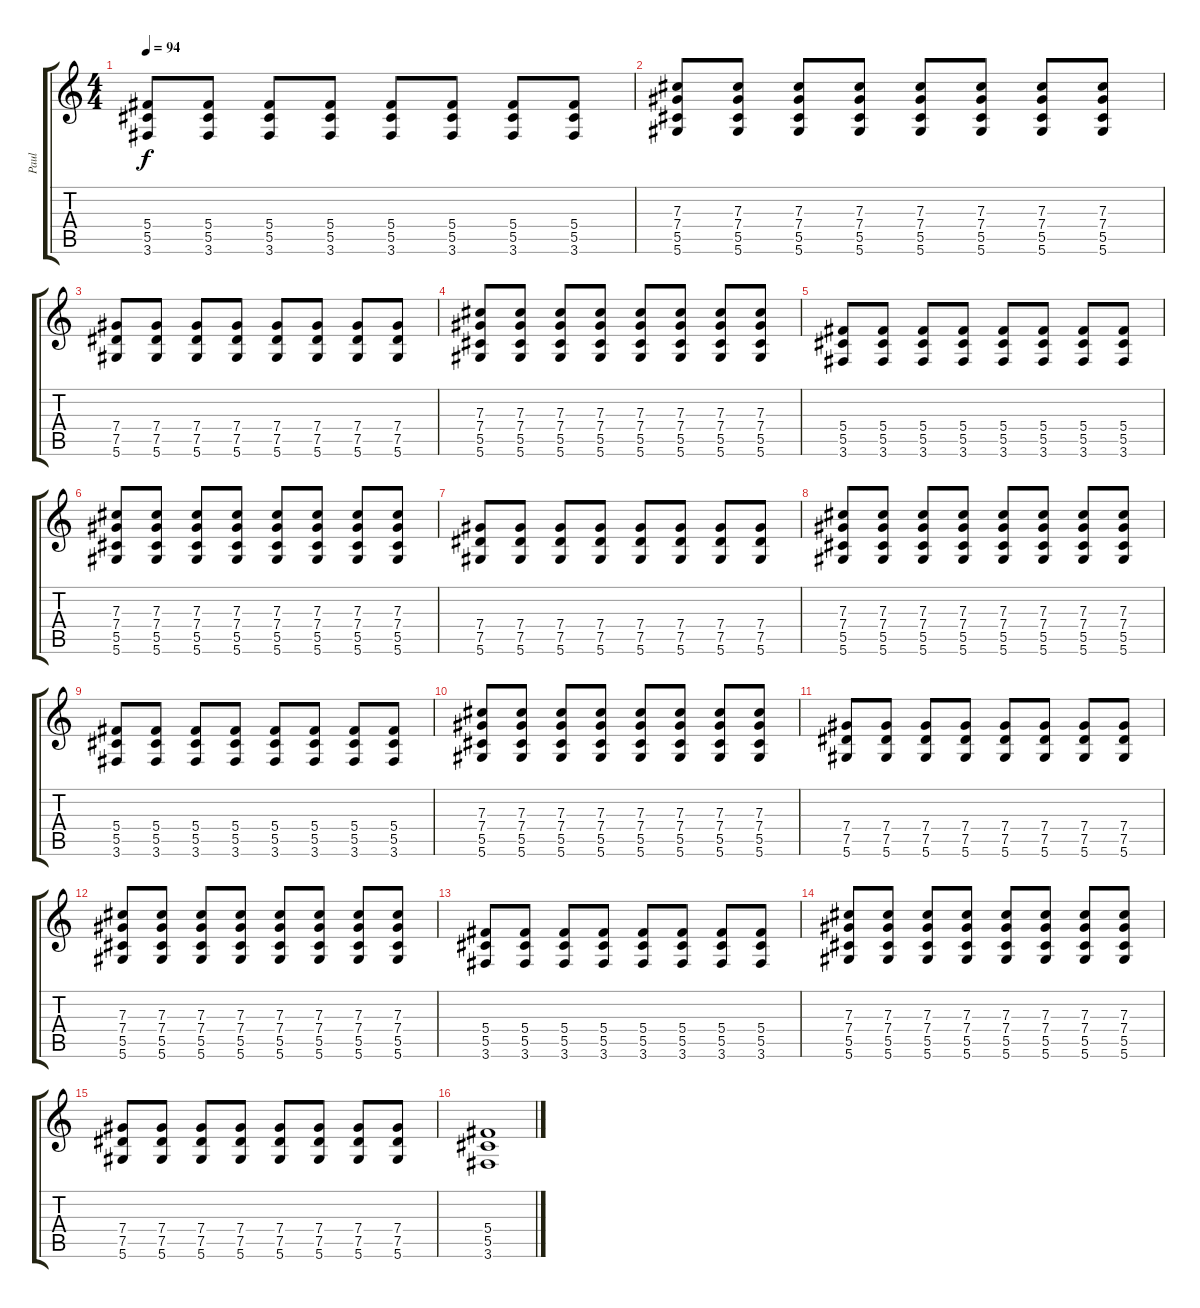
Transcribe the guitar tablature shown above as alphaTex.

\track ("Paul" "Paul") {instrument distortionguitar}
\staff {score tabs}
\tuning (Eb4 Bb3 Gb3 Db3 Ab2 Eb2) {hide}
\ts (4 4)
\tempo 94
\clef g2
\ks c
(5.4 5.5 3.6).8{dy f instrument distortionguitar} (5.4 5.5 3.6).8 (5.4 5.5 3.6).8 (5.4 5.5 3.6).8 (5.4 5.5 3.6).8 (5.4 5.5 3.6).8 (5.4 5.5 3.6).8 (5.4 5.5 3.6).8 |
(7.3 7.4 5.5 5.6).8 (7.3 7.4 5.5 5.6).8 (7.3 7.4 5.5 5.6).8 (7.3 7.4 5.5 5.6).8 (7.3 7.4 5.5 5.6).8 (7.3 7.4 5.5 5.6).8 (7.3 7.4 5.5 5.6).8 (7.3 7.4 5.5 5.6).8 |
(7.4 7.5 5.6).8 (7.4 7.5 5.6).8 (7.4 7.5 5.6).8 (7.4 7.5 5.6).8 (7.4 7.5 5.6).8 (7.4 7.5 5.6).8 (7.4 7.5 5.6).8 (7.4 7.5 5.6).8 |
(7.3 7.4 5.5 5.6).8 (7.3 7.4 5.5 5.6).8 (7.3 7.4 5.5 5.6).8 (7.3 7.4 5.5 5.6).8 (7.3 7.4 5.5 5.6).8 (7.3 7.4 5.5 5.6).8 (7.3 7.4 5.5 5.6).8 (7.3 7.4 5.5 5.6).8 |
(5.4 5.5 3.6).8 (5.4 5.5 3.6).8 (5.4 5.5 3.6).8 (5.4 5.5 3.6).8 (5.4 5.5 3.6).8 (5.4 5.5 3.6).8 (5.4 5.5 3.6).8 (5.4 5.5 3.6).8 |
(7.3 7.4 5.5 5.6).8 (7.3 7.4 5.5 5.6).8 (7.3 7.4 5.5 5.6).8 (7.3 7.4 5.5 5.6).8 (7.3 7.4 5.5 5.6).8 (7.3 7.4 5.5 5.6).8 (7.3 7.4 5.5 5.6).8 (7.3 7.4 5.5 5.6).8 |
(7.4 7.5 5.6).8 (7.4 7.5 5.6).8 (7.4 7.5 5.6).8 (7.4 7.5 5.6).8 (7.4 7.5 5.6).8 (7.4 7.5 5.6).8 (7.4 7.5 5.6).8 (7.4 7.5 5.6).8 |
(7.3 7.4 5.5 5.6).8 (7.3 7.4 5.5 5.6).8 (7.3 7.4 5.5 5.6).8 (7.3 7.4 5.5 5.6).8 (7.3 7.4 5.5 5.6).8 (7.3 7.4 5.5 5.6).8 (7.3 7.4 5.5 5.6).8 (7.3 7.4 5.5 5.6).8 |
(5.4 5.5 3.6).8 (5.4 5.5 3.6).8 (5.4 5.5 3.6).8 (5.4 5.5 3.6).8 (5.4 5.5 3.6).8 (5.4 5.5 3.6).8 (5.4 5.5 3.6).8 (5.4 5.5 3.6).8 |
(7.3 7.4 5.5 5.6).8 (7.3 7.4 5.5 5.6).8 (7.3 7.4 5.5 5.6).8 (7.3 7.4 5.5 5.6).8 (7.3 7.4 5.5 5.6).8 (7.3 7.4 5.5 5.6).8 (7.3 7.4 5.5 5.6).8 (7.3 7.4 5.5 5.6).8 |
(7.4 7.5 5.6).8 (7.4 7.5 5.6).8 (7.4 7.5 5.6).8 (7.4 7.5 5.6).8 (7.4 7.5 5.6).8 (7.4 7.5 5.6).8 (7.4 7.5 5.6).8 (7.4 7.5 5.6).8 |
(7.3 7.4 5.5 5.6).8 (7.3 7.4 5.5 5.6).8 (7.3 7.4 5.5 5.6).8 (7.3 7.4 5.5 5.6).8 (7.3 7.4 5.5 5.6).8 (7.3 7.4 5.5 5.6).8 (7.3 7.4 5.5 5.6).8 (7.3 7.4 5.5 5.6).8 |
(5.4 5.5 3.6).8 (5.4 5.5 3.6).8 (5.4 5.5 3.6).8 (5.4 5.5 3.6).8 (5.4 5.5 3.6).8 (5.4 5.5 3.6).8 (5.4 5.5 3.6).8 (5.4 5.5 3.6).8 |
(7.3 7.4 5.5 5.6).8 (7.3 7.4 5.5 5.6).8 (7.3 7.4 5.5 5.6).8 (7.3 7.4 5.5 5.6).8 (7.3 7.4 5.5 5.6).8 (7.3 7.4 5.5 5.6).8 (7.3 7.4 5.5 5.6).8 (7.3 7.4 5.5 5.6).8 |
(7.4 7.5 5.6).8 (7.4 7.5 5.6).8 (7.4 7.5 5.6).8 (7.4 7.5 5.6).8 (7.4 7.5 5.6).8 (7.4 7.5 5.6).8 (7.4 7.5 5.6).8 (7.4 7.5 5.6).8 |
(5.4 5.5 3.6).1
